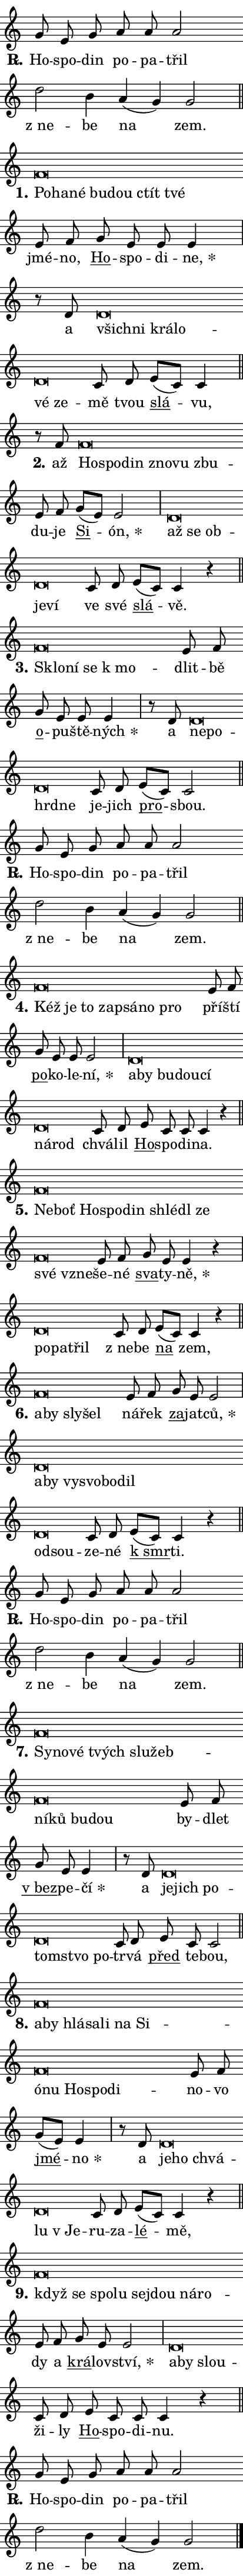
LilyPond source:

\version "2.22.1"
\header { tagline = "" }
\paper {
  indent = 0\cm
  top-margin = 0\cm
  right-margin = 0\cm
  bottom-margin = 0\cm
  left-margin = 0\cm
  paper-width = 7\cm
  page-breaking = #ly:one-page-breaking
  system-system-spacing.basic-distance = #11
  score-system-spacing.basic-distance = #11.3
  ragged-last = ##f
}


%% Author: Thomas Morley
%% https://lists.gnu.org/archive/html/lilypond-user/2020-05/msg00002.html
#(define (line-position grob)
"Returns position of @var[grob} in current system:
   @code{'start}, if at first time-step
   @code{'end}, if at last time-step
   @code{'middle} otherwise
"
  (let* ((col (ly:item-get-column grob))
         (ln (ly:grob-object col 'left-neighbor))
         (rn (ly:grob-object col 'right-neighbor))
         (col-to-check-left (if (ly:grob? ln) ln col))
         (col-to-check-right (if (ly:grob? rn) rn col))
         (break-dir-left
           (and
             (ly:grob-property col-to-check-left 'non-musical #f)
             (ly:item-break-dir col-to-check-left)))
         (break-dir-right
           (and
             (ly:grob-property col-to-check-right 'non-musical #f)
             (ly:item-break-dir col-to-check-right))))
        (cond ((eqv? 1 break-dir-left) 'start)
              ((eqv? -1 break-dir-right) 'end)
              (else 'middle))))

#(define (tranparent-at-line-position vctor)
  (lambda (grob)
  "Relying on @code{line-position} select the relevant enry from @var{vctor}.
Used to determine transparency,"
    (case (line-position grob)
      ((end) (not (vector-ref vctor 0)))
      ((middle) (not (vector-ref vctor 1)))
      ((start) (not (vector-ref vctor 2))))))

noteHeadBreakVisibility =
#(define-music-function (break-visibility)(vector?)
"Makes @code{NoteHead}s transparent relying on @var{break-visibility}"
#{
  \override NoteHead.transparent =
    #(tranparent-at-line-position break-visibility)
#})

#(define delete-ledgers-for-transparent-note-heads
  (lambda (grob)
    "Reads whether a @code{NoteHead} is transparent.
If so this @code{NoteHead} is removed from @code{'note-heads} from
@var{grob}, which is supposed to be @code{LedgerLineSpanner}.
As a result ledgers are not printed for this @code{NoteHead}"
    (let* ((nhds-array (ly:grob-object grob 'note-heads))
           (nhds-list
             (if (ly:grob-array? nhds-array)
                 (ly:grob-array->list nhds-array)
                 '()))
           ;; Relies on the transparent-property being done before
           ;; Staff.LedgerLineSpanner.after-line-breaking is executed.
           ;; This is fragile ...
           (to-keep
             (remove
               (lambda (nhd)
                 (ly:grob-property nhd 'transparent #f))
               nhds-list)))
      ;; TODO find a better method to iterate over grob-arrays, similiar
      ;; to filter/remove etc for lists
      ;; For now rebuilt from scratch
      (set! (ly:grob-object grob 'note-heads)  '())
      (for-each
        (lambda (nhd)
          (ly:pointer-group-interface::add-grob grob 'note-heads nhd))
        to-keep))))

hideNotes = {
  \noteHeadBreakVisibility #begin-of-line-visible
}
unHideNotes = {
  \noteHeadBreakVisibility #all-visible
}

% work-around for resetting accidentals
% https://lilypond.org/doc/v2.23/Documentation/notation/displaying-rhythms#unmetered-music
cadenzaMeasure = {
  \cadenzaOff
  \partial 1024 s1024
  \cadenzaOn
}

#(define-markup-command (accent layout props text) (markup?)
  "Underline accented syllable"
  (interpret-markup layout props
    #{\markup \override #'(offset . 4.3) \underline { #text }#}))

responsum = \markup \concat {
  "R" \hspace #-1.05 \path #0.1 #'((moveto 0 0.07) (lineto 0.9 0.8)) \hspace #0.05 "."
}

\layout {
    \context {
        \Staff
        \remove "Time_signature_engraver"
        \override LedgerLineSpanner.after-line-breaking = #delete-ledgers-for-transparent-note-heads
    }
    \context {
        \Voice {
            \override NoteHead.output-attributes = #'((class . "notehead"))
            \override Hairpin.height = #0.55
        }
    }
    \context {
        \Lyrics {
            \override StanzaNumber.output-attributes = #'((class . "stanzanumber"))
            \override LyricSpace.minimum-distance = #0.9
            \override LyricText.font-name = #"TeX Gyre Schola"
            \override LyricText.font-size = 1
            \override StanzaNumber.font-name = #"TeX Gyre Schola Bold"
            \override StanzaNumber.font-size = 1
        }
    }
}

% magnetic-lyrics.ily
%
%   written by
%     Jean Abou Samra <jean@abou-samra.fr>
%     Werner Lemberg <wl@gnu.org>
%
%   adapted by
%     Jiri Hon <jiri.hon@gmail.com>
%
% Version 2022-Apr-15

% https://www.mail-archive.com/lilypond-user@gnu.org/msg149350.html

#(define (Left_hyphen_pointer_engraver context)
   "Collect syllable-hyphen-syllable occurrences in lyrics and store
them in properties.  This engraver only looks to the left.  For
example, if the lyrics input is @code{foo -- bar}, it does the
following.

@itemize @bullet
@item
Set the @code{text} property of the @code{LyricHyphen} grob between
@q{foo} and @q{bar} to @code{foo}.

@item
Set the @code{left-hyphen} property of the @code{LyricText} grob with
text @q{foo} to the @code{LyricHyphen} grob between @q{foo} and
@q{bar}.
@end itemize

Use this auxiliary engraver in combination with the
@code{lyric-@/text::@/apply-@/magnetic-@/offset!} hook."
   (let ((hyphen #f)
         (text #f))
     (make-engraver
      (acknowledgers
       ((lyric-syllable-interface engraver grob source-engraver)
        (set! text grob)))
      (end-acknowledgers
       ((lyric-hyphen-interface engraver grob source-engraver)
        ;(when (not (grob::has-interface grob 'lyric-space-interface))
          (set! hyphen grob)));)
      ((stop-translation-timestep engraver)
       (when (and text hyphen)
         (ly:grob-set-object! text 'left-hyphen hyphen))
       (set! text #f)
       (set! hyphen #f)))))

#(define (lyric-text::apply-magnetic-offset! grob)
   "If the space between two syllables is less than the value in
property @code{LyricText@/.details@/.squash-threshold}, move the right
syllable to the left so that it gets concatenated with the left
syllable.

Use this function as a hook for
@code{LyricText@/.after-@/line-@/breaking} if the
@code{Left_@/hyphen_@/pointer_@/engraver} is active."
   (let ((hyphen (ly:grob-object grob 'left-hyphen #f)))
     (when hyphen
       (let ((left-text (ly:spanner-bound hyphen LEFT)))
         (when (grob::has-interface left-text 'lyric-syllable-interface)
           (let* ((common (ly:grob-common-refpoint grob left-text X))
                  (this-x-ext (ly:grob-extent grob common X))
                  (left-x-ext
                   (begin
                     ;; Trigger magnetism for left-text.
                     (ly:grob-property left-text 'after-line-breaking)
                     (ly:grob-extent left-text common X)))
                  ;; `delta` is the gap width between two syllables.
                  (delta (- (interval-start this-x-ext)
                            (interval-end left-x-ext)))
                  (details (ly:grob-property grob 'details))
                  (threshold (assoc-get 'squash-threshold details 0.2)))
             (when (< delta threshold)
               (let* (;; We have to manipulate the input text so that
                      ;; ligatures crossing syllable boundaries are not
                      ;; disabled.  For languages based on the Latin
                      ;; script this is essentially a beautification.
                      ;; However, for non-Western scripts it can be a
                      ;; necessity.
                      (lt (ly:grob-property left-text 'text))
                      (rt (ly:grob-property grob 'text))
                      (is-space (grob::has-interface hyphen 'lyric-space-interface))
                      (space (if is-space " " ""))
                      (space-markup (grob-interpret-markup grob " "))
                      (space-size (interval-length (ly:stencil-extent space-markup X)))
                      (extra-delta (if is-space space-size 0))
                      ;; Append new syllable.
                      (ltrt-space (if (and (string? lt) (string? rt))
                                (string-append lt space rt)
                                (make-concat-markup (list lt space rt))))
                      ;; Right-align `ltrt` to the right side.
                      (ltrt-space-markup (grob-interpret-markup
                               grob
                               (make-translate-markup
                                (cons (interval-length this-x-ext) 0)
                                (make-right-align-markup ltrt-space)))))
                 (begin
                   ;; Don't print `left-text`.
                   (ly:grob-set-property! left-text 'stencil #f)
                   ;; Set text and stencil (which holds all collected
                   ;; syllables so far) and shift it to the left.
                   (ly:grob-set-property! grob 'text ltrt-space)
                   (ly:grob-set-property! grob 'stencil ltrt-space-markup)
                   (ly:grob-translate-axis! grob (- (- delta extra-delta)) X))))))))))


#(define (lyric-hyphen::displace-bounds-first grob)
   ;; Make very sure this callback isn't triggered too early.
   (let ((left (ly:spanner-bound grob LEFT))
         (right (ly:spanner-bound grob RIGHT)))
     (ly:grob-property left 'after-line-breaking)
     (ly:grob-property right 'after-line-breaking)
     (ly:lyric-hyphen::print grob)))

squashThreshold = #0.4

\layout {
  \context {
    \Lyrics
    \consists #Left_hyphen_pointer_engraver
    \override LyricText.after-line-breaking =
      #lyric-text::apply-magnetic-offset!
    \override LyricHyphen.stencil = #lyric-hyphen::displace-bounds-first
    \override LyricText.details.squash-threshold = \squashThreshold
    \override LyricHyphen.minimum-distance = 0
    \override LyricHyphen.minimum-length = \squashThreshold
  }
}

squash = \override LyricText.details.squash-threshold = 9999
unSquash = \override LyricText.details.squash-threshold = \squashThreshold

left = \override LyricText.self-alignment-X = #LEFT
unLeft = \revert LyricText.self-alignment-X

starOffset = #(lambda (grob) 
                (let ((x_offset (ly:self-alignment-interface::aligned-on-x-parent grob)))
                  (if (= x_offset 0) 0 (+ x_offset 1.2))))

star = #(define-music-function (syllable)(string?)
"Append star separator at the end of a syllable"
#{
  \once \override LyricText.X-offset = #starOffset
  \lyricmode { \markup {
    #syllable
    \override #'((font-name . "TeX Gyre Schola Bold")) \hspace #0.2 \lower #0.65 \larger "*"
  } }
#})

starAccent = #(define-music-function (syllable)(string?)
"Append star separator at the end of a syllable and make accent"
#{
  \once \override LyricText.X-offset = #starOffset
  \lyricmode { \markup {
    \accent #syllable
    \override #'((font-name . "TeX Gyre Schola Bold")) \hspace #0.2 \lower #0.65 \larger "*"
  } }
#})

breath = #(define-music-function (syllable)(string?)
"Append breathing indicator at the end of a syllable"
#{
  \lyricmode { \markup { #syllable "+" } }
#})

optionalBreath = #(define-music-function (syllable)(string?)
"Append optional breathing indicator at the end of a syllable"
#{
  \lyricmode { \markup { #syllable "(+)" } }
#})


\score {
    <<
        \new Voice = "melody" { \cadenzaOn \key c \major \relative { g'8 e g a a a2 \bar "" d b4 \bar "" a( g) g2 \cadenzaMeasure \bar "||" \break } }
        \new Lyrics \lyricsto "melody" { \lyricmode { \set stanza = \responsum
Ho -- spo -- din po -- pa -- třil "z ne" -- be na zem. } }
    >>
    \layout {}
}

\score {
    <<
        \new Voice = "melody" { \cadenzaOn \key c \major \relative { f'\breve*1/16 \hideNotes \breve*1/16 \bar "" \breve*1/16 \bar "" \breve*1/16 \bar "" \breve*1/16 \bar "" \breve*1/16 \breve*1/16 \bar "" \unHideNotes e8 f \bar "" g e e e4 \cadenzaMeasure \bar "|" r8 d8 d\breve*1/16 \hideNotes \breve*1/16 \bar "" \breve*1/16 \bar "" \breve*1/16 \bar "" \breve*1/16 \breve*1/16 \bar "" \unHideNotes c8 d \bar "" e[( c)] c4 \cadenzaMeasure \bar "||" \break } }
        \new Lyrics \lyricsto "melody" { \lyricmode { \set stanza = "1."
\left Po -- \squash ha -- né bu -- dou ctít tvé \unLeft \unSquash jmé -- no, \markup \accent Ho -- spo -- di -- \star ne, a \left všich -- \squash ni krá -- lo -- vé ze -- \unLeft \unSquash mě tvou \markup \accent slá -- vu, } }
    >>
    \layout {}
}

\score {
    <<
        \new Voice = "melody" { \cadenzaOn \key c \major \relative { r8 f'8 f\breve*1/16 \hideNotes \breve*1/16 \bar "" \breve*1/16 \bar "" \breve*1/16 \bar "" \breve*1/16 \breve*1/16 \bar "" \unHideNotes e8 f \bar "" g[( e)] e2 \cadenzaMeasure \bar "|" d\breve*1/16 \hideNotes \breve*1/16 \bar "" \breve*1/16 \bar "" \breve*1/16 \breve*1/16 \bar "" \unHideNotes c8 d \bar "" e[( c)] c4 r \cadenzaMeasure \bar "||" \break } }
        \new Lyrics \lyricsto "melody" { \lyricmode { \set stanza = "2."
až \left Ho -- \squash spo -- din zno -- vu zbu -- \unLeft \unSquash du -- je \markup \accent Si -- \star ón, \left až \squash se ob -- je -- ví \unLeft \unSquash ve své \markup \accent slá -- vě. } }
    >>
    \layout {}
}

\score {
    <<
        \new Voice = "melody" { \cadenzaOn \key c \major \relative { f'\breve*1/16 \hideNotes \breve*1/16 \bar "" \breve*1/16 \breve*1/16 \bar "" \unHideNotes e8 f \bar "" g e e e4 \cadenzaMeasure \bar "|" r8 d8 d\breve*1/16 \hideNotes \breve*1/16 \bar "" \breve*1/16 \breve*1/16 \bar "" \unHideNotes c8 d \bar "" e[( c)] c2 \cadenzaMeasure \bar "||" \break } }
        \new Lyrics \lyricsto "melody" { \lyricmode { \set stanza = "3."
\left Sklo -- \squash ní se "k mo" -- \unLeft \unSquash dlit -- bě \markup \accent o -- pu -- ště -- \star ných a \left ne -- \squash po -- hrd -- ne \unLeft \unSquash je -- jich \markup \accent pro -- sbou. } }
    >>
    \layout {}
}

\score {
    <<
        \new Voice = "melody" { \cadenzaOn \key c \major \relative { g'8 e g a a a2 \bar "" d b4 \bar "" a( g) g2 \cadenzaMeasure \bar "||" \break } }
        \new Lyrics \lyricsto "melody" { \lyricmode { \set stanza = \responsum
Ho -- spo -- din po -- pa -- třil "z ne" -- be na zem. } }
    >>
    \layout {}
}

\score {
    <<
        \new Voice = "melody" { \cadenzaOn \key c \major \relative { f'\breve*1/16 \hideNotes \breve*1/16 \bar "" \breve*1/16 \bar "" \breve*1/16 \bar "" \breve*1/16 \bar "" \breve*1/16 \breve*1/16 \bar "" \unHideNotes e8 f \bar "" g e e e2 \cadenzaMeasure \bar "|" d\breve*1/16 \hideNotes \breve*1/16 \bar "" \breve*1/16 \bar "" \breve*1/16 \bar "" \breve*1/16 \bar "" \breve*1/16 \breve*1/16 \bar "" \unHideNotes c8 d \bar "" e c c c4 r \cadenzaMeasure \bar "||" \break } }
        \new Lyrics \lyricsto "melody" { \lyricmode { \set stanza = "4."
\left Kéž \squash je to za -- psá -- no pro \unLeft \unSquash pří -- ští \markup \accent po -- ko -- le -- \star ní, \left a -- \squash by bu -- dou -- cí ná -- rod \unLeft \unSquash chvá -- lil \markup \accent Ho -- spo -- di -- na. } }
    >>
    \layout {}
}

\score {
    <<
        \new Voice = "melody" { \cadenzaOn \key c \major \relative { f'\breve*1/16 \hideNotes \breve*1/16 \bar "" \breve*1/16 \bar "" \breve*1/16 \bar "" \breve*1/16 \bar "" \breve*1/16 \bar "" \breve*1/16 \bar "" \breve*1/16 \bar "" \breve*1/16 \breve*1/16 \bar "" \unHideNotes e8 f \bar "" g e e4 r \cadenzaMeasure \bar "|" d\breve*1/16 \hideNotes \breve*1/16 \breve*1/16 \bar "" \unHideNotes c8 d \bar "" e[( c)] c4 r \cadenzaMeasure \bar "||" \break } }
        \new Lyrics \lyricsto "melody" { \lyricmode { \set stanza = "5."
\left Ne -- \squash boť Ho -- spo -- din shlé -- dl ze své vzne -- \unLeft \unSquash še -- né \markup \accent sva -- ty -- \star ně, \left po -- \squash pa -- třil \unLeft \unSquash "z ne" -- be \markup \accent na zem, } }
    >>
    \layout {}
}

\score {
    <<
        \new Voice = "melody" { \cadenzaOn \key c \major \relative { f'\breve*1/16 \hideNotes \breve*1/16 \bar "" \breve*1/16 \breve*1/16 \bar "" \unHideNotes e8 f \bar "" g e e2 \cadenzaMeasure \bar "|" d\breve*1/16 \hideNotes \breve*1/16 \bar "" \breve*1/16 \bar "" \breve*1/16 \bar "" \breve*1/16 \bar "" \breve*1/16 \bar "" \breve*1/16 \breve*1/16 \bar "" \unHideNotes c8 d \bar "" e[( c)] c4 r \cadenzaMeasure \bar "||" \break } }
        \new Lyrics \lyricsto "melody" { \lyricmode { \set stanza = "6."
\left a -- \squash by sly -- šel \unLeft \unSquash ná -- řek \markup \accent za -- jat -- \star ců, \left a -- \squash by vy -- svo -- bo -- dil od -- sou -- \unLeft \unSquash ze -- né \markup \accent "k smr" -- ti. } }
    >>
    \layout {}
}

\score {
    <<
        \new Voice = "melody" { \cadenzaOn \key c \major \relative { g'8 e g a a a2 \bar "" d b4 \bar "" a( g) g2 \cadenzaMeasure \bar "||" \break } }
        \new Lyrics \lyricsto "melody" { \lyricmode { \set stanza = \responsum
Ho -- spo -- din po -- pa -- třil "z ne" -- be na zem. } }
    >>
    \layout {}
}

\score {
    <<
        \new Voice = "melody" { \cadenzaOn \key c \major \relative { f'\breve*1/16 \hideNotes \breve*1/16 \bar "" \breve*1/16 \bar "" \breve*1/16 \bar "" \breve*1/16 \bar "" \breve*1/16 \bar "" \breve*1/16 \bar "" \breve*1/16 \bar "" \breve*1/16 \breve*1/16 \bar "" \unHideNotes e8 f \bar "" g e e4 \cadenzaMeasure \bar "|" r8 d8 d\breve*1/16 \hideNotes \breve*1/16 \bar "" \breve*1/16 \bar "" \breve*1/16 \bar "" \breve*1/16 \breve*1/16 \bar "" \unHideNotes c8 d \bar "" e c c2 \cadenzaMeasure \bar "||" \break } }
        \new Lyrics \lyricsto "melody" { \lyricmode { \set stanza = "7."
\left Sy -- \squash no -- vé tvých slu -- žeb -- ní -- ků bu -- dou \unLeft \unSquash by -- dlet \markup \accent "v bez" -- pe -- \star čí a \left je -- \squash jich po -- tom -- stvo po -- \unLeft \unSquash tr -- vá \markup \accent před te -- bou, } }
    >>
    \layout {}
}

\score {
    <<
        \new Voice = "melody" { \cadenzaOn \key c \major \relative { f'\breve*1/16 \hideNotes \breve*1/16 \bar "" \breve*1/16 \bar "" \breve*1/16 \bar "" \breve*1/16 \bar "" \breve*1/16 \bar "" \breve*1/16 \bar "" \breve*1/16 \bar "" \breve*1/16 \bar "" \breve*1/16 \bar "" \breve*1/16 \breve*1/16 \bar "" \unHideNotes e8 f \bar "" g[( e)] e4 \cadenzaMeasure \bar "|" r8 d8 d\breve*1/16 \hideNotes \breve*1/16 \bar "" \breve*1/16 \bar "" \breve*1/16 \breve*1/16 \bar "" \unHideNotes c8 d \bar "" e[( c)] c4 r \cadenzaMeasure \bar "||" \break } }
        \new Lyrics \lyricsto "melody" { \lyricmode { \set stanza = "8."
\left a -- \squash by hlá -- sa -- li na Si -- ó -- nu Ho -- spo -- di -- \unLeft \unSquash no -- vo \markup \accent jmé -- \star no a \left je -- \squash ho chvá -- lu "v Je" -- \unLeft \unSquash ru -- za -- \markup \accent lé -- mě, } }
    >>
    \layout {}
}

\score {
    <<
        \new Voice = "melody" { \cadenzaOn \key c \major \relative { f'\breve*1/16 \hideNotes \breve*1/16 \bar "" \breve*1/16 \bar "" \breve*1/16 \bar "" \breve*1/16 \bar "" \breve*1/16 \bar "" \breve*1/16 \breve*1/16 \bar "" \unHideNotes e8 f \bar "" g e e2 \cadenzaMeasure \bar "|" d\breve*1/16 \hideNotes \breve*1/16 \breve*1/16 \bar "" \unHideNotes c8 d \bar "" e c c c4 r \cadenzaMeasure \bar "||" \break } }
        \new Lyrics \lyricsto "melody" { \lyricmode { \set stanza = "9."
\left když \squash se spo -- lu sej -- dou ná -- ro -- \unLeft \unSquash dy a \markup \accent krá -- lov -- \star ství, \left a -- \squash by slou -- \unLeft \unSquash ži -- ly \markup \accent Ho -- spo -- di -- nu. } }
    >>
    \layout {}
}

\score {
    <<
        \new Voice = "melody" { \cadenzaOn \key c \major \relative { g'8 e g a a a2 \bar "" d b4 \bar "" a( g) g2 \cadenzaMeasure \bar "||" \break } \bar "|." }
        \new Lyrics \lyricsto "melody" { \lyricmode { \set stanza = \responsum
Ho -- spo -- din po -- pa -- třil "z ne" -- be na zem. } }
    >>
    \layout {}
}
